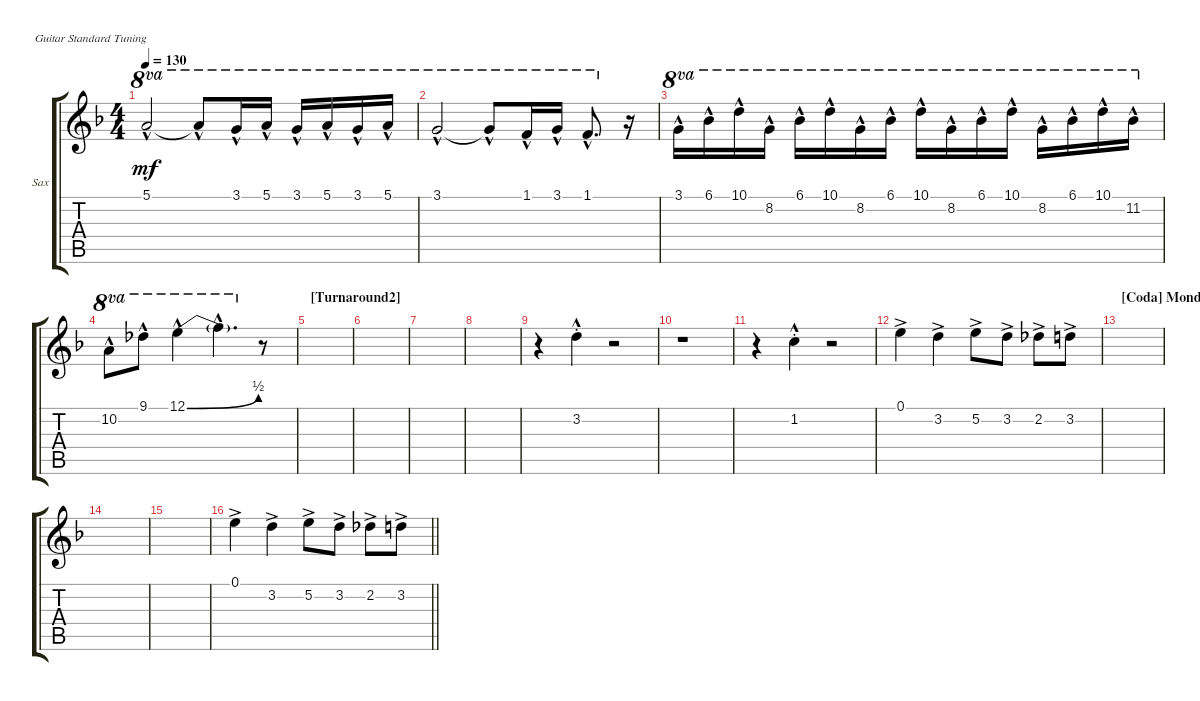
\defaultSystemsLayout 4
\bracketExtendMode groupsimilarinstruments
\firstSystemTrackNameOrientation horizontal
\otherSystemsTrackNameOrientation horizontal
\track ("Sax" "Sax") {instrument electricguitarclean}
\staff {score tabs}
\tuning (E4 B3 G3 D3 A2 E2)
\ts (4 4)
\tempo 130
\clef g2
\ks dminor
5.1{hac t}.2{ot 8va dy mf} 5.1{hac t}.8{ot 8va} 3.1{hac}.16{ot 8va} 5.1{hac}.16{ot 8va} 3.1{hac}.16{ot 8va} 5.1{hac}.16{ot 8va} 3.1{hac}.16{ot 8va} 5.1{hac}.16{ot 8va} |
3.1{hac}.2{ot 8va} 3.1{hac t}.8{ot 8va} 1.1{hac}.16{ot 8va} 3.1{hac}.16{ot 8va} 1.1{hac}.8{d ot 8va} r.16 |
3.1{hac}.16{ot 8va} 6.1{hac}.16{ot 8va} 10.1{hac}.16{ot 8va} 8.2{hac}.16{ot 8va} 6.1{hac}.16{ot 8va} 10.1{hac}.16{ot 8va} 8.2{hac}.16{ot 8va} 6.1{hac}.16{ot 8va} 10.1{hac}.16{ot 8va} 8.2{hac}.16{ot 8va} 6.1{hac}.16{ot 8va} 10.1{hac}.16{ot 8va} 8.2{hac}.16{ot 8va} 6.1{hac}.16{ot 8va} 10.1{hac}.16{ot 8va} 11.2{hac}.16{ot 8va} |
10.2{hac}.8{ot 8va} 9.1{hac}.8{ot 8va} 12.1{be (bend 11.4 0 29.4 2) hac}.4{ot 8va} 12.1{hac t}.4{d ot 8va} r.8 |
\section ("" "[Turnaround2] ")
|
|
|
|
r.4 3.2{hac st}.4 r.2 |
r.1 |
r.4 1.2{hac st}.4 r.2 |
0.1{ac}.4 3.2{ac}.4 5.2{ac}.8 3.2{ac}.8 2.2{ac}.8 3.2{ac}.8 |
\section ("" "[Coda] Monday. . . sad, sad Monday")
|
|
|
\barLineRight lightlight
0.1{ac}.4 3.2{ac}.4 5.2{ac}.8 3.2{ac}.8 2.2{ac}.8 3.2{ac}.8
